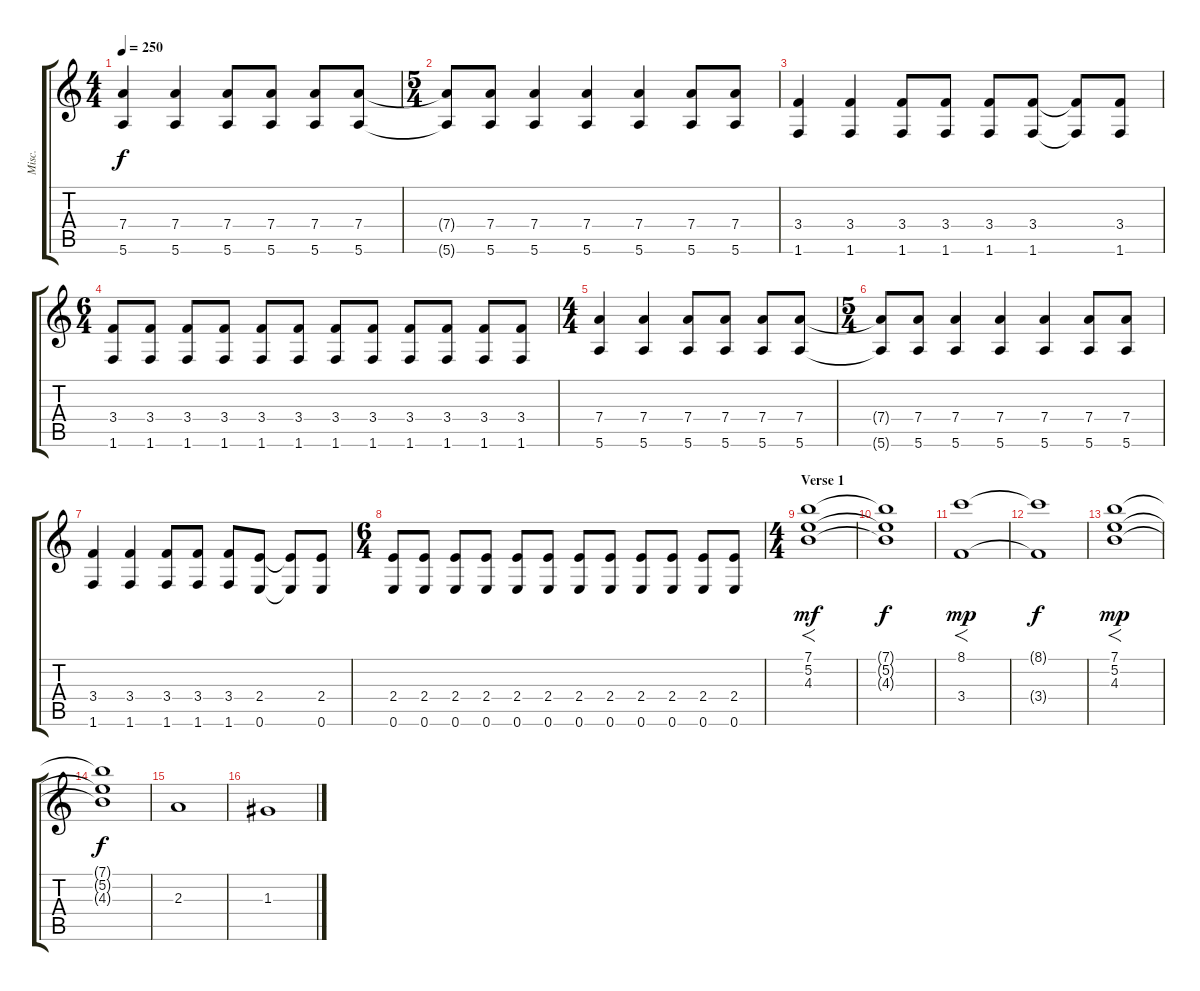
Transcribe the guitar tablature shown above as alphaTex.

\track ("Misc." "Misc.") {instrument distortionguitar}
\staff {score tabs}
\tuning (E4 B3 G3 D3 A2 E2) {hide}
\ts (4 4)
\tempo 250
\clef g2
\ks c
(7.4 5.6).4{dy f} (7.4 5.6).4 (7.4 5.6).8 (7.4 5.6).8 (7.4 5.6).8 (7.4 5.6).8 |
\ts (5 4)
(7.4{t} 5.6{t}).8 (7.4 5.6).8 (7.4 5.6).4 (7.4 5.6).4 (7.4 5.6).4 (7.4 5.6).8 (7.4 5.6).8 |
(3.4 1.6).4 (3.4 1.6).4 (3.4 1.6).8 (3.4 1.6).8 (3.4 1.6).8 (3.4 1.6).8 (3.4{t} 1.6{t}).8 (3.4 1.6).8 |
\ts (6 4)
(3.4 1.6).8 (3.4 1.6).8 (3.4 1.6).8 (3.4 1.6).8 (3.4 1.6).8 (3.4 1.6).8 (3.4 1.6).8 (3.4 1.6).8 (3.4 1.6).8 (3.4 1.6).8 (3.4 1.6).8 (3.4 1.6).8 |
\ts (4 4)
(7.4 5.6).4 (7.4 5.6).4 (7.4 5.6).8 (7.4 5.6).8 (7.4 5.6).8 (7.4 5.6).8 |
\ts (5 4)
(7.4{t} 5.6{t}).8 (7.4 5.6).8 (7.4 5.6).4 (7.4 5.6).4 (7.4 5.6).4 (7.4 5.6).8 (7.4 5.6).8 |
(3.4 1.6).4 (3.4 1.6).4 (3.4 1.6).8 (3.4 1.6).8 (3.4 1.6).8 (2.4 0.6).8 (2.4{t} 0.6{t}).8 (2.4 0.6).8 |
\ts (6 4)
(2.4 0.6).8 (2.4 0.6).8 (2.4 0.6).8 (2.4 0.6).8 (2.4 0.6).8 (2.4 0.6).8 (2.4 0.6).8 (2.4 0.6).8 (2.4 0.6).8 (2.4 0.6).8 (2.4 0.6).8 (2.4 0.6).8 |
\ts (4 4)
\section ("" "Verse 1")
(7.1 5.2 4.3).1{f dy mf volume 16 balance 3 instrument voiceoohs} |
(7.1{t} 5.2{t} 4.3{t}).1{dy f} |
(8.1 3.4).1{f dy mp} |
(8.1{t} 3.4{t}).1{dy f} |
(7.1 5.2 4.3).1{f dy mp} |
(7.1{t} 5.2{t} 4.3{t}).1{dy f} |
2.3.1 |
1.3.1
